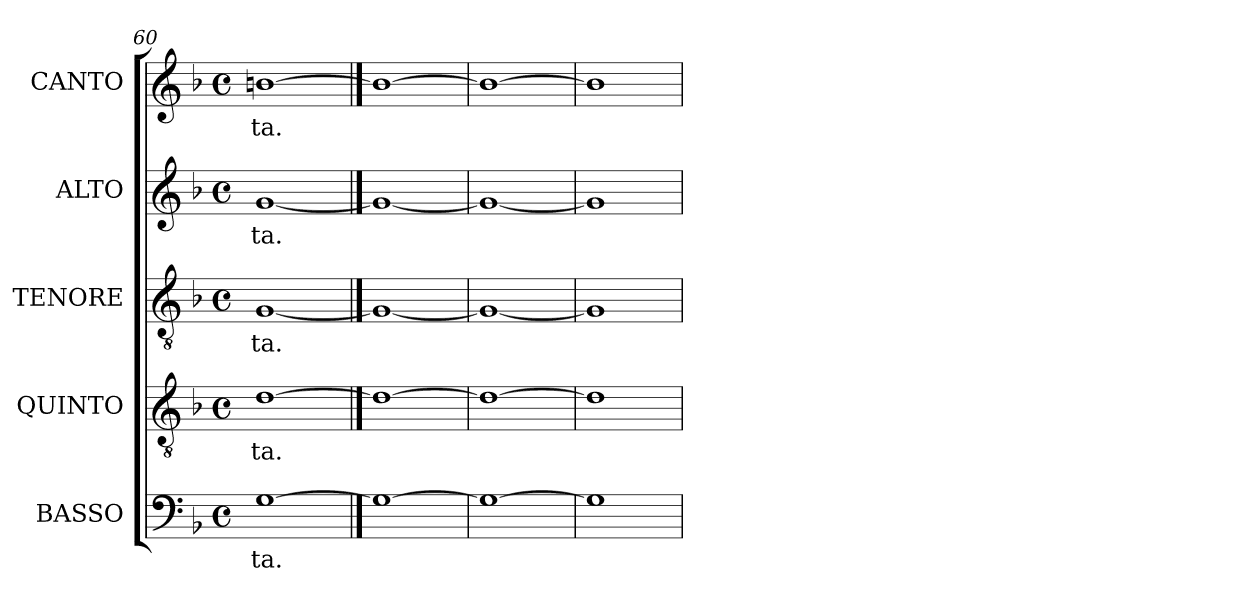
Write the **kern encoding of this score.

**kern	**text	**kern	**text	**kern	**text	**kern	**text	**kern	**text
*part5	*part5	*part4	*part4	*part3	*part3	*part2	*part2	*part1	*part1
*staff5	*staff5	*staff4	*staff4	*staff3	*staff3	*staff2	*staff2	*staff1	*staff1
*I"BASSO	*	*I"QUINTO	*	*I"TENORE	*	*I"ALTO	*	*I"CANTO	*
*I'B	*	*I'T	*	*	*	*	*	*	*
*clefF4	*	*clefGv2	*	*clefGv2	*	*clefG2	*	*clefG2	*
*	*	*ITrd7c12	*	*ITrd7c12	*	*	*	*	*
*k[b-]	*	*k[b-]	*	*k[b-]	*	*k[b-]	*	*k[b-]	*
*d:	*	*d:	*	*d:	*	*d:	*	*d:	*
*M4/4	*	*M4/4	*	*M4/4	*	*M4/4	*	*M4/4	*
*met(c)	*	*met(c)	*	*met(c)	*	*met(c)	*	*met(c)	*
=60	=60	=60	=60	=60	=60	=60	=60	=60	=60
!	!LO:LY:b:color=#000000	!	!	!	!	!	!	!	!
!	!	!	!LO:LY:b:color=#000000	!	!	!	!	!	!
!	!	!	!	!	!LO:LY:b:color=#000000	!	!	!	!
!	!	!	!	!	!	!	!LO:LY:b:color=#000000	!	!
!	!	!	!	!	!	!	!	!	!LO:LY:b:color=#000000
[1Gi	-ta.	[1Di	-ta.	[1GGi	-ta.	[1gi	-ta.	[1bni	-ta.
==61	==61	==61	==61	==61	==61	==61	==61	==61	==61
1Gi_	.	1Di_	.	1GGi_	.	1gi_	.	1bi_	.
=62	=62	=62	=62	=62	=62	=62	=62	=62	=62
1Gi_	.	1Di_	.	1GGi_	.	1gi_	.	1bi_	.
=63	=63	=63	=63	=63	=63	=63	=63	=63	=63
1Gi]	.	1Di]	.	1GGi]	.	1gi]	.	1bi]	.
=	=	=	=	=	=	=	=	=	=
*-	*-	*-	*-	*-	*-	*-	*-	*-	*-
